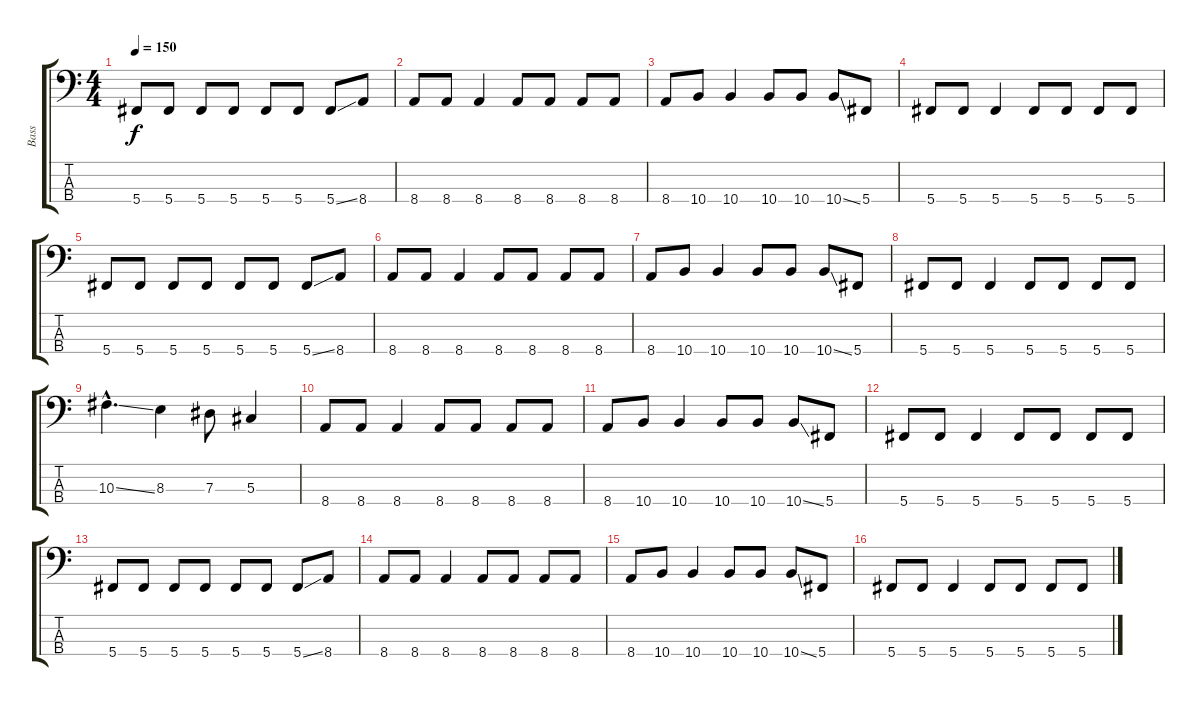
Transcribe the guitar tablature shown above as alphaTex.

\track ("Bass" "Bass") {instrument electricbassfinger}
\staff {score tabs}
\tuning (Gb2 Db2 Ab1 Db1) {hide}
\ts (4 4)
\tempo 150
\clef f4
\ks c
5.4.8{dy f} 5.4.8 5.4.8 5.4.8 5.4.8 5.4.8 5.4{ss}.8 8.4.8 |
8.4.8 8.4.8 8.4.4 8.4.8 8.4.8 8.4.8 8.4.8 |
8.4.8 10.4.8 10.4.4 10.4.8 10.4.8 10.4{ss}.8 5.4.8 |
5.4.8 5.4.8 5.4.4 5.4.8 5.4.8 5.4.8 5.4.8 |
5.4.8 5.4.8 5.4.8 5.4.8 5.4.8 5.4.8 5.4{ss}.8 8.4.8 |
8.4.8 8.4.8 8.4.4 8.4.8 8.4.8 8.4.8 8.4.8 |
8.4.8 10.4.8 10.4.4 10.4.8 10.4.8 10.4{ss}.8 5.4.8 |
5.4.8 5.4.8 5.4.4 5.4.8 5.4.8 5.4.8 5.4.8 |
10.3{ss hac}.4{d} 8.3.4 7.3.8 5.3.4 |
8.4.8 8.4.8 8.4.4 8.4.8 8.4.8 8.4.8 8.4.8 |
8.4.8 10.4.8 10.4.4 10.4.8 10.4.8 10.4{ss}.8 5.4.8 |
5.4.8 5.4.8 5.4.4 5.4.8 5.4.8 5.4.8 5.4.8 |
5.4.8 5.4.8 5.4.8 5.4.8 5.4.8 5.4.8 5.4{ss}.8 8.4.8 |
8.4.8 8.4.8 8.4.4 8.4.8 8.4.8 8.4.8 8.4.8 |
8.4.8 10.4.8 10.4.4 10.4.8 10.4.8 10.4{ss}.8 5.4.8 |
5.4.8 5.4.8 5.4.4 5.4.8 5.4.8 5.4.8 5.4.8
